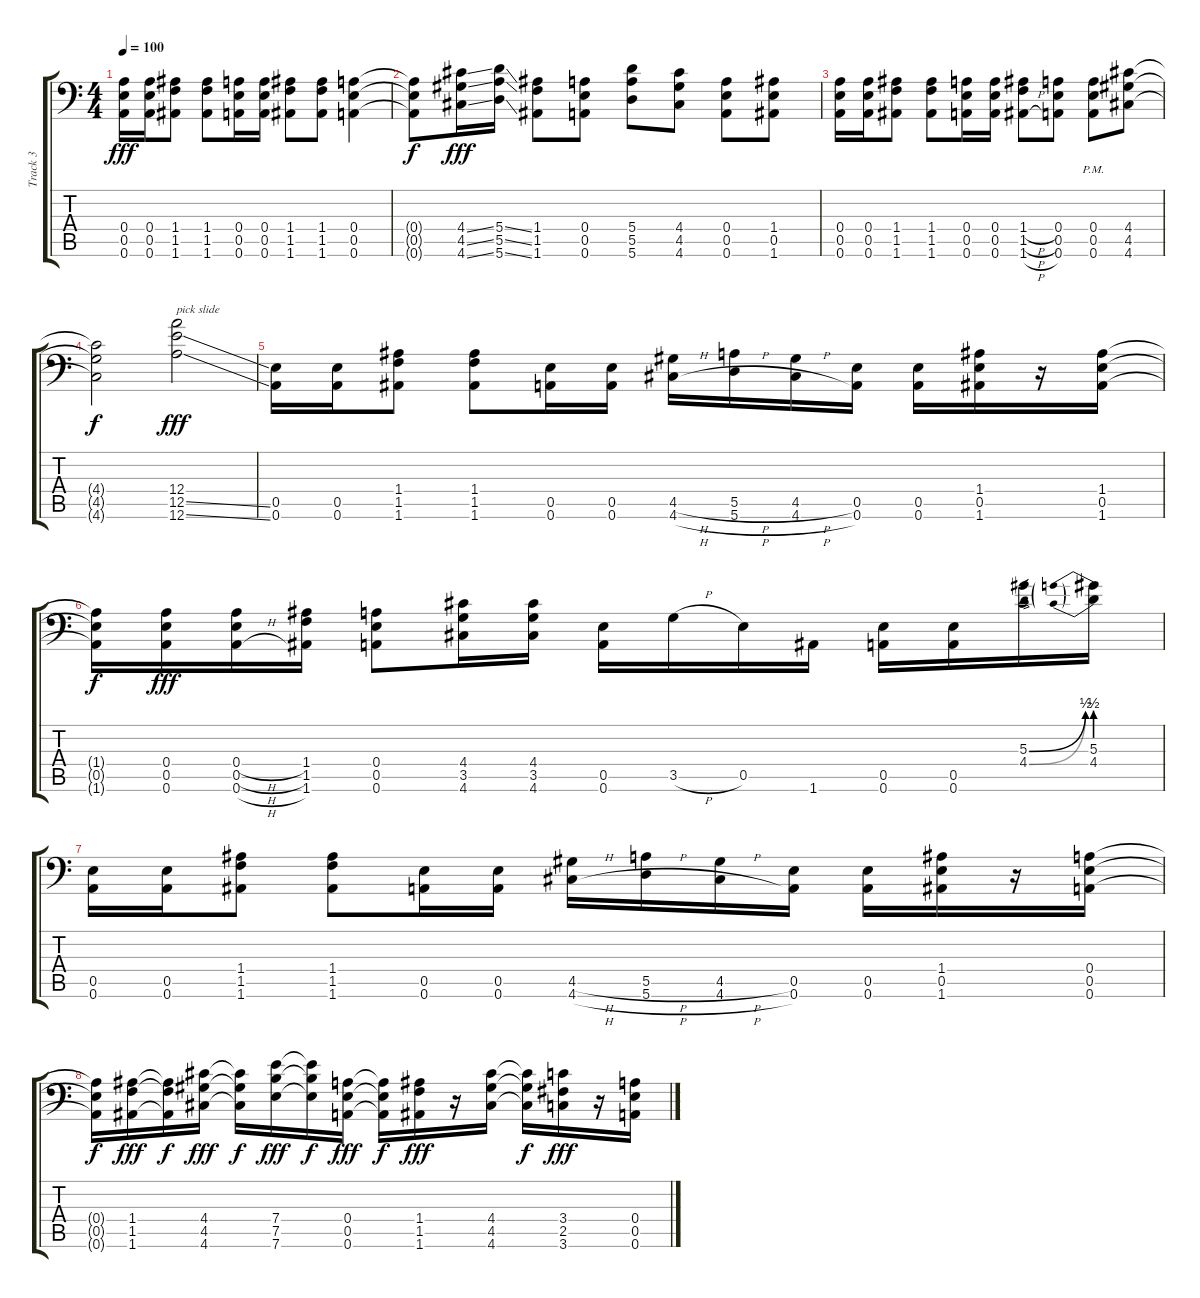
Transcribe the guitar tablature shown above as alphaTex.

\track ("Track 3" "Track 3") {instrument distortionguitar}
\staff {score tabs}
\tuning (B3 Gb3 D3 A2 E2 A1) {hide}
\ts (4 4)
\tempo 100
\clef f4
\ks c
(0.4 0.5 0.6).16{dy fff} (0.4 0.5 0.6).16 (1.4 1.5 1.6).8 (1.4 1.5 1.6).8 (0.4 0.5 0.6).16 (0.4 0.5 0.6).16 (1.4 1.5 1.6).8 (1.4 1.5 1.6).8 (0.4 0.5 0.6).4 |
(0.4{t} 0.5{t} 0.6{t}).8{dy f} (4.4{ss} 4.5{ss} 4.6{ss}).16{dy fff} (5.4{ss} 5.5{ss} 5.6{ss}).16 (1.4 1.5 1.6).8 (0.4 0.5 0.6).8 (5.4 5.5 5.6).8 (4.4 4.5 4.6).8 (0.4 0.5 0.6).8 (1.4 0.5 1.6).8 |
(0.4 0.5 0.6).16 (0.4 0.5 0.6).16 (1.4 1.5 1.6).8 (1.4 1.5 1.6).8 (0.4 0.5 0.6).16 (0.4 0.5 0.6).16 (1.4{h} 1.5{h} 1.6{h}).8 (0.4 0.5 0.6).8 (0.4{pm} 0.5{pm} 0.6{pm}).8 (4.4 4.5 4.6).8 |
(4.4{t} 4.5{t} 4.6{t}).2{dy f} (12.4 12.5{ss} 12.6{ss}).2{txt "pick slide" dy fff} |
(0.5 0.6).16 (0.5 0.6).16 (1.4 1.5 1.6).8 (1.4 1.5 1.6).8 (0.5 0.6).16 (0.5 0.6).16 (4.5{h} 4.6{h}).16 (5.5{h} 5.6{h}).16 (4.5{h} 4.6{h}).16 (0.5 0.6).16 (0.5 0.6).16 (1.4 0.5 1.6).16 r.16 (1.4 0.5 1.6).16 |
(1.4{t} 0.5{t} 1.6{t}).16{dy f} (0.4 0.5 0.6).16{dy fff} (0.4{h} 0.5{h} 0.6{h}).16 (1.4 1.5 1.6).16 (0.4 0.5 0.6).8 (4.4 3.5 4.6).16 (4.4 3.5 4.6).16 (0.5 0.6).16 3.5{h}.16 0.5.16 1.6.16 (0.5 0.6).16 (0.5 0.6).16 (5.3{be (bend 0 0 60 2)} 4.4{be (bend 0 0 60 2)}).16 (5.3{be (prebend 0 2 60 2)} 4.4{be (prebend 0 2 60 2)}).16 |
(0.5 0.6).16 (0.5 0.6).16 (1.4 1.5 1.6).8 (1.4 1.5 1.6).8 (0.5 0.6).16 (0.5 0.6).16 (4.5{h} 4.6{h}).16 (5.5{h} 5.6{h}).16 (4.5{h} 4.6{h}).16 (0.5 0.6).16 (0.5 0.6).16 (1.4 0.5 1.6).16 r.16 (0.4 0.5 0.6).16 |
(0.4{t} 0.5{t} 0.6{t}).16{dy f} (1.4 1.5 1.6).16{dy fff} (1.4{t} 1.5{t} 1.6{t}).16{dy f} (4.4 4.5 4.6).16{dy fff} (4.4{t} 4.5{t} 4.6{t}).16{dy f} (7.4 7.5 7.6).16{dy fff} (7.4{t} 7.5{t} 7.6{t}).16{dy f} (0.4 0.5 0.6).16{dy fff} (0.4{t} 0.5{t} 0.6{t}).16{dy f} (1.4 1.5 1.6).16{dy fff} r.16 (4.4 4.5 4.6).16 (4.4{t} 4.5{t} 4.6{t}).16{dy f} (3.4 2.5 3.6).16{dy fff} r.16 (0.4 0.5 0.6).16
